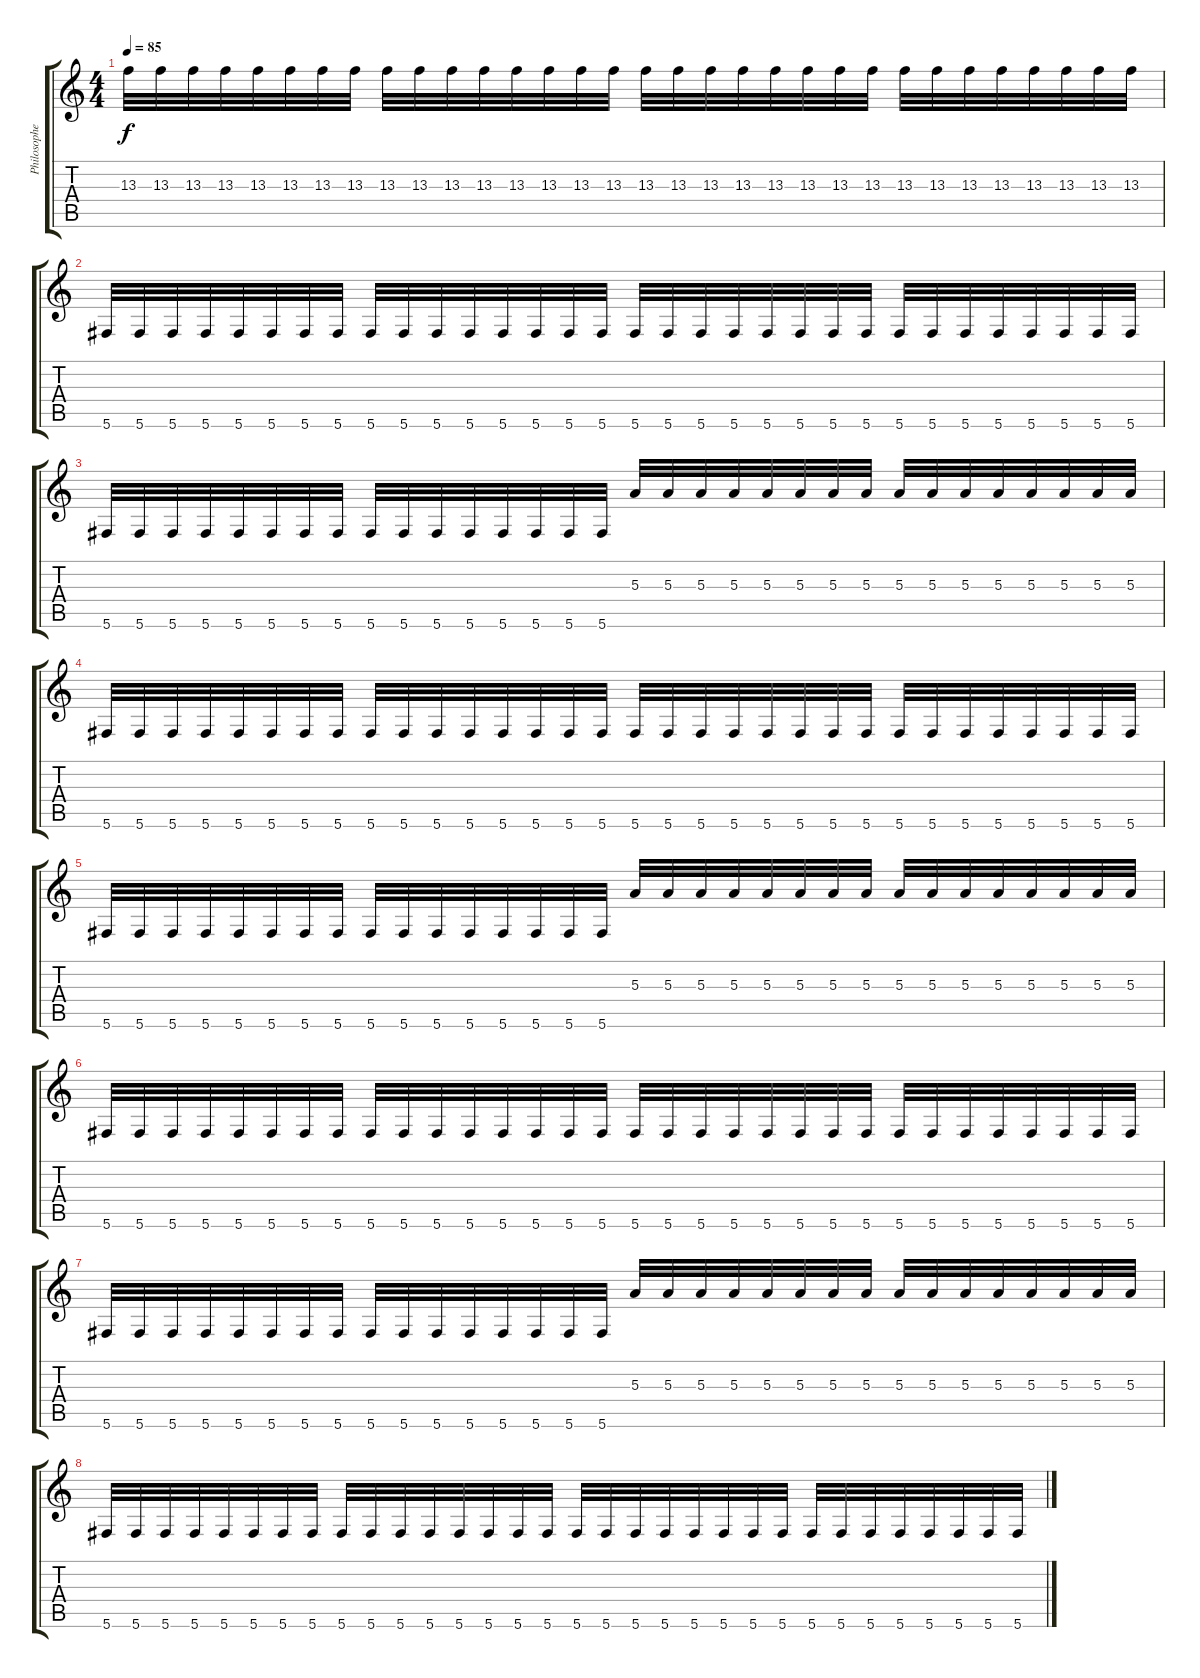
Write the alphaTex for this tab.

\track ("Philosopher" "Philosophe") {instrument distortionguitar}
\staff {score tabs}
\tuning (Db4 Ab3 E3 B2 Gb2 Db2) {hide}
\ts (4 4)
\tempo 85
\clef g2
\ks c
13.3.32{dy f} 13.3.32 13.3.32 13.3.32 13.3.32 13.3.32 13.3.32 13.3.32 13.3.32 13.3.32 13.3.32 13.3.32 13.3.32 13.3.32 13.3.32 13.3.32 13.3.32 13.3.32 13.3.32 13.3.32 13.3.32 13.3.32 13.3.32 13.3.32 13.3.32 13.3.32 13.3.32 13.3.32 13.3.32 13.3.32 13.3.32 13.3.32 |
5.6.32 5.6.32 5.6.32 5.6.32 5.6.32 5.6.32 5.6.32 5.6.32 5.6.32 5.6.32 5.6.32 5.6.32 5.6.32 5.6.32 5.6.32 5.6.32 5.6.32 5.6.32 5.6.32 5.6.32 5.6.32 5.6.32 5.6.32 5.6.32 5.6.32 5.6.32 5.6.32 5.6.32 5.6.32 5.6.32 5.6.32 5.6.32 |
5.6.32 5.6.32 5.6.32 5.6.32 5.6.32 5.6.32 5.6.32 5.6.32 5.6.32 5.6.32 5.6.32 5.6.32 5.6.32 5.6.32 5.6.32 5.6.32 5.3.32 5.3.32 5.3.32 5.3.32 5.3.32 5.3.32 5.3.32 5.3.32 5.3.32 5.3.32 5.3.32 5.3.32 5.3.32 5.3.32 5.3.32 5.3.32 |
5.6.32 5.6.32 5.6.32 5.6.32 5.6.32 5.6.32 5.6.32 5.6.32 5.6.32 5.6.32 5.6.32 5.6.32 5.6.32 5.6.32 5.6.32 5.6.32 5.6.32 5.6.32 5.6.32 5.6.32 5.6.32 5.6.32 5.6.32 5.6.32 5.6.32 5.6.32 5.6.32 5.6.32 5.6.32 5.6.32 5.6.32 5.6.32 |
5.6.32 5.6.32 5.6.32 5.6.32 5.6.32 5.6.32 5.6.32 5.6.32 5.6.32 5.6.32 5.6.32 5.6.32 5.6.32 5.6.32 5.6.32 5.6.32 5.3.32 5.3.32 5.3.32 5.3.32 5.3.32 5.3.32 5.3.32 5.3.32 5.3.32 5.3.32 5.3.32 5.3.32 5.3.32 5.3.32 5.3.32 5.3.32 |
5.6.32 5.6.32 5.6.32 5.6.32 5.6.32 5.6.32 5.6.32 5.6.32 5.6.32 5.6.32 5.6.32 5.6.32 5.6.32 5.6.32 5.6.32 5.6.32 5.6.32 5.6.32 5.6.32 5.6.32 5.6.32 5.6.32 5.6.32 5.6.32 5.6.32 5.6.32 5.6.32 5.6.32 5.6.32 5.6.32 5.6.32 5.6.32 |
5.6.32 5.6.32 5.6.32 5.6.32 5.6.32 5.6.32 5.6.32 5.6.32 5.6.32 5.6.32 5.6.32 5.6.32 5.6.32 5.6.32 5.6.32 5.6.32 5.3.32 5.3.32 5.3.32 5.3.32 5.3.32 5.3.32 5.3.32 5.3.32 5.3.32 5.3.32 5.3.32 5.3.32 5.3.32 5.3.32 5.3.32 5.3.32 |
5.6.32 5.6.32 5.6.32 5.6.32 5.6.32 5.6.32 5.6.32 5.6.32 5.6.32 5.6.32 5.6.32 5.6.32 5.6.32 5.6.32 5.6.32 5.6.32 5.6.32 5.6.32 5.6.32 5.6.32 5.6.32 5.6.32 5.6.32 5.6.32 5.6.32 5.6.32 5.6.32 5.6.32 5.6.32 5.6.32 5.6.32 5.6.32
